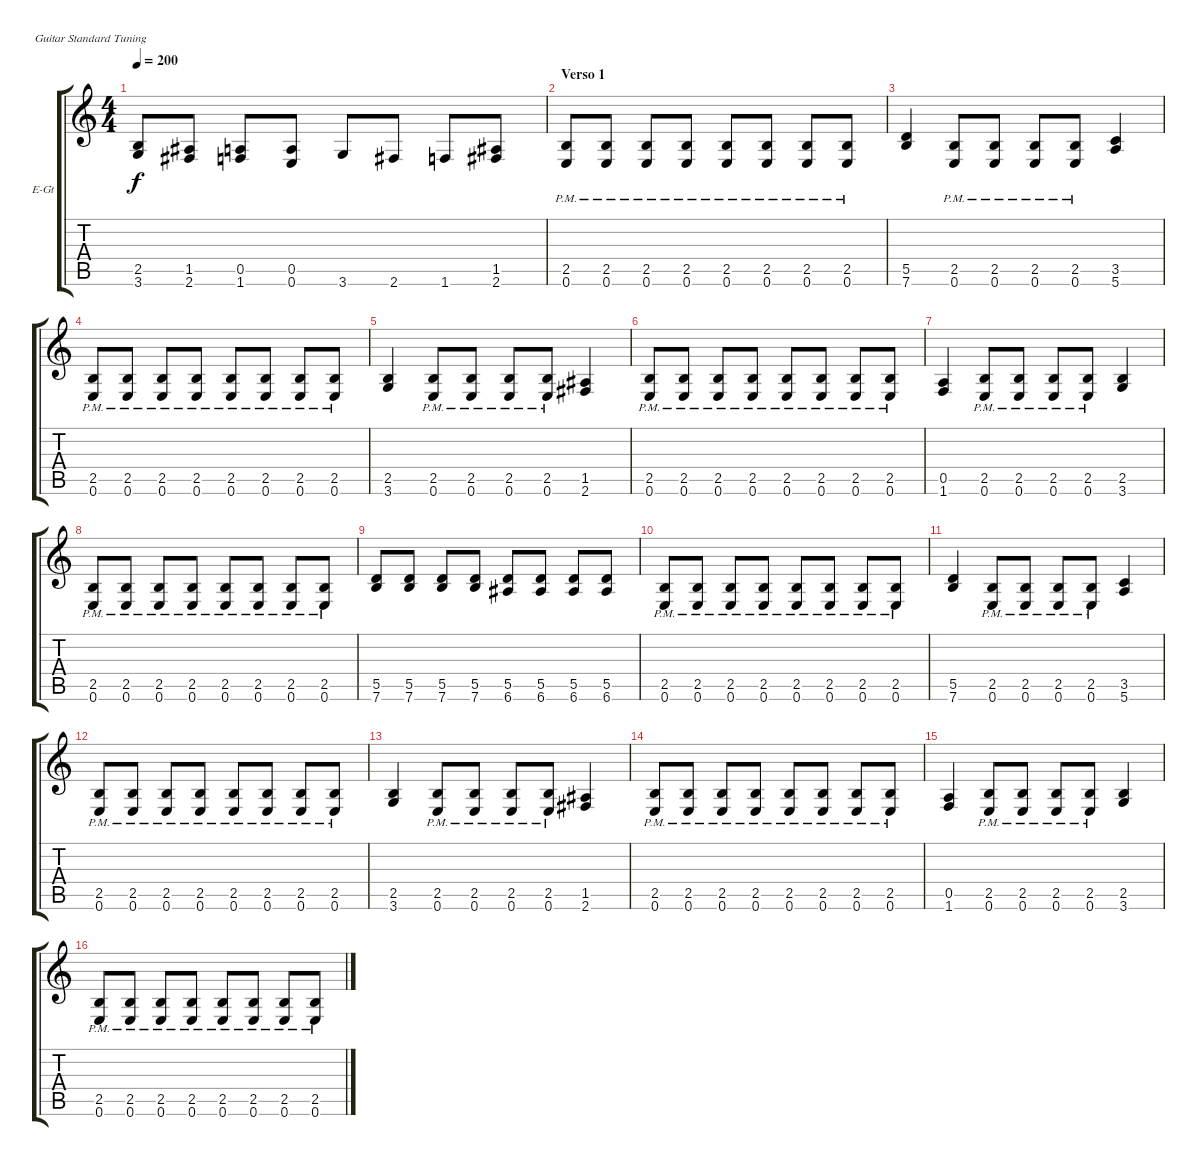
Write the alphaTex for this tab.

\defaultSystemsLayout 4
\bracketExtendMode groupsimilarinstruments
\firstSystemTrackNameOrientation horizontal
\otherSystemsTrackNameOrientation horizontal
\track ("Electric Guitar" "E-Gt") {instrument distortionguitar}
\staff {score tabs}
\tuning (E4 B3 G3 D3 A2 E2)
\ts (4 4)
\tempo 200
\clef g2
\ks c
(3.6 2.5).8{dy f} (2.6 1.5).8 (1.6 0.5).8 (0.6 0.5).8 3.6.8 2.6.8 1.6.8 (1.5 2.6).8 |
\section ("" "Verso 1")
(0.6{pm} 2.5{pm}).8 (0.6{pm} 2.5{pm}).8 (0.6{pm} 2.5{pm}).8 (0.6{pm} 2.5{pm}).8 (0.6{pm} 2.5{pm}).8 (0.6{pm} 2.5{pm}).8 (0.6{pm} 2.5{pm}).8 (0.6{pm} 2.5{pm}).8 |
(7.6 5.5).4 (0.6{pm} 2.5{pm}).8 (2.5{pm} 0.6{pm}).8 (2.5{pm} 0.6{pm}).8 (2.5{pm} 0.6{pm}).8 (5.6 3.5).4 |
(0.6{pm} 2.5{pm}).8 (0.6{pm} 2.5{pm}).8 (0.6{pm} 2.5{pm}).8 (0.6{pm} 2.5{pm}).8 (0.6{pm} 2.5{pm}).8 (0.6{pm} 2.5{pm}).8 (0.6{pm} 2.5{pm}).8 (0.6{pm} 2.5{pm}).8 |
(3.6 2.5).4 (0.6{pm} 2.5{pm}).8 (2.5{pm} 0.6{pm}).8 (2.5{pm} 0.6{pm}).8 (2.5{pm} 0.6{pm}).8 (2.6 1.5).4 |
(0.6{pm} 2.5{pm}).8 (0.6{pm} 2.5{pm}).8 (0.6{pm} 2.5{pm}).8 (0.6{pm} 2.5{pm}).8 (0.6{pm} 2.5{pm}).8 (0.6{pm} 2.5{pm}).8 (0.6{pm} 2.5{pm}).8 (0.6{pm} 2.5{pm}).8 |
(1.6 0.5).4 (0.6{pm} 2.5{pm}).8 (2.5{pm} 0.6{pm}).8 (2.5{pm} 0.6{pm}).8 (2.5{pm} 0.6{pm}).8 (3.6 2.5).4 |
(0.6{pm} 2.5{pm}).8 (0.6{pm} 2.5{pm}).8 (0.6{pm} 2.5{pm}).8 (0.6{pm} 2.5{pm}).8 (0.6{pm} 2.5{pm}).8 (0.6{pm} 2.5{pm}).8 (0.6{pm} 2.5{pm}).8 (0.6{pm} 2.5{pm}).8 |
(7.6 5.5).8 (7.6 5.5).8 (5.5 7.6).8 (5.5 7.6).8 (5.5 6.6).8 (6.6 5.5).8 (6.6 5.5).8 (5.5 6.6).8 |
(0.6{pm} 2.5{pm}).8 (0.6{pm} 2.5{pm}).8 (0.6{pm} 2.5{pm}).8 (0.6{pm} 2.5{pm}).8 (0.6{pm} 2.5{pm}).8 (0.6{pm} 2.5{pm}).8 (0.6{pm} 2.5{pm}).8 (0.6{pm} 2.5{pm}).8 |
(7.6 5.5).4 (0.6{pm} 2.5{pm}).8 (2.5{pm} 0.6{pm}).8 (2.5{pm} 0.6{pm}).8 (2.5{pm} 0.6{pm}).8 (5.6 3.5).4 |
(0.6{pm} 2.5{pm}).8 (0.6{pm} 2.5{pm}).8 (0.6{pm} 2.5{pm}).8 (0.6{pm} 2.5{pm}).8 (0.6{pm} 2.5{pm}).8 (0.6{pm} 2.5{pm}).8 (0.6{pm} 2.5{pm}).8 (0.6{pm} 2.5{pm}).8 |
(3.6 2.5).4 (0.6{pm} 2.5{pm}).8 (2.5{pm} 0.6{pm}).8 (2.5{pm} 0.6{pm}).8 (2.5{pm} 0.6{pm}).8 (2.6 1.5).4 |
(0.6{pm} 2.5{pm}).8 (0.6{pm} 2.5{pm}).8 (0.6{pm} 2.5{pm}).8 (0.6{pm} 2.5{pm}).8 (0.6{pm} 2.5{pm}).8 (0.6{pm} 2.5{pm}).8 (0.6{pm} 2.5{pm}).8 (0.6{pm} 2.5{pm}).8 |
(1.6 0.5).4 (0.6{pm} 2.5{pm}).8 (2.5{pm} 0.6{pm}).8 (2.5{pm} 0.6{pm}).8 (2.5{pm} 0.6{pm}).8 (3.6 2.5).4 |
(0.6{pm} 2.5{pm}).8 (0.6{pm} 2.5{pm}).8 (0.6{pm} 2.5{pm}).8 (0.6{pm} 2.5{pm}).8 (0.6{pm} 2.5{pm}).8 (0.6{pm} 2.5{pm}).8 (0.6{pm} 2.5{pm}).8 (0.6{pm} 2.5{pm}).8
